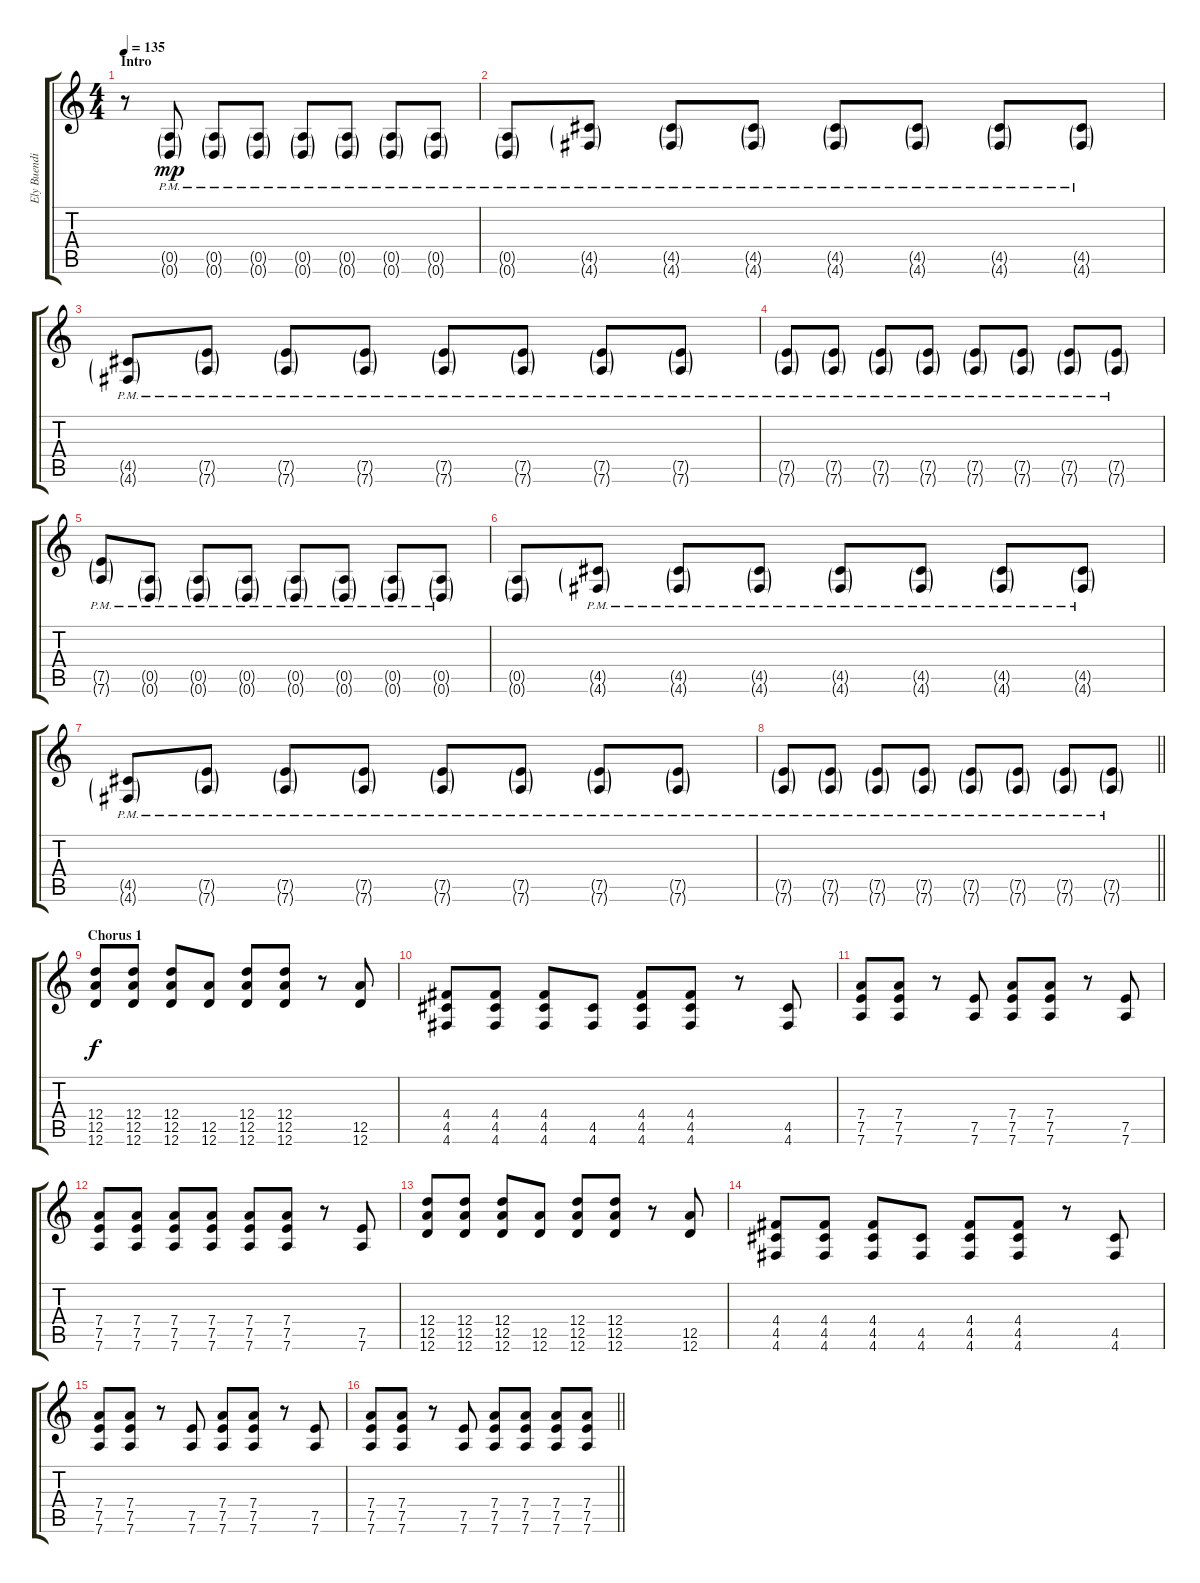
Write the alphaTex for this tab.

\track ("Ely Buendia " "Ely Buendi") {instrument overdrivenguitar}
\staff {score tabs}
\tuning (E4 B3 G3 D3 A2 D2) {hide}
\ts (4 4)
\section ("" "Intro")
\tempo 135
\clef g2
\ks c
r.8{dy mp instrument overdrivenguitar} (0.5{g pm} 0.6{g pm}).8 (0.5{g pm} 0.6{g pm}).8 (0.5{g pm} 0.6{g pm}).8 (0.5{g pm} 0.6{g pm}).8 (0.5{g pm} 0.6{g pm}).8 (0.5{g pm} 0.6{g pm}).8 (0.5{g pm} 0.6{g pm}).8 |
(0.5{g pm} 0.6{g pm}).8 (4.5{g pm} 4.6{g pm}).8 (4.5{g pm} 4.6{g pm}).8 (4.5{g pm} 4.6{g pm}).8 (4.5{g pm} 4.6{g pm}).8 (4.5{g pm} 4.6{g pm}).8 (4.5{g pm} 4.6{g pm}).8 (4.5{g pm} 4.6{g pm}).8 |
(4.5{g pm} 4.6{g pm}).8 (7.5{g pm} 7.6{g pm}).8 (7.5{g pm} 7.6{g pm}).8 (7.5{g pm} 7.6{g pm}).8 (7.5{g pm} 7.6{g pm}).8 (7.5{g pm} 7.6{g pm}).8 (7.5{g pm} 7.6{g pm}).8 (7.5{g pm} 7.6{g pm}).8 |
(7.5{g pm} 7.6{g pm}).8 (7.5{g pm} 7.6{g pm}).8 (7.5{g pm} 7.6{g pm}).8 (7.5{g pm} 7.6{g pm}).8 (7.5{g pm} 7.6{g pm}).8 (7.5{g pm} 7.6{g pm}).8 (7.5{g pm} 7.6{g pm}).8 (7.5{g pm} 7.6{g pm}).8 |
(7.5{g pm} 7.6{g}).8 (0.5{g pm} 0.6{g pm}).8 (0.5{g pm} 0.6{g pm}).8 (0.5{g pm} 0.6{g pm}).8 (0.5{g pm} 0.6{g pm}).8 (0.5{g pm} 0.6{g pm}).8 (0.5{g pm} 0.6{g pm}).8 (0.5{g pm} 0.6{g pm}).8 |
(0.5{g} 0.6{g}).8 (4.5{g pm} 4.6{g pm}).8 (4.5{g pm} 4.6{g pm}).8 (4.5{g pm} 4.6{g pm}).8 (4.5{g pm} 4.6{g pm}).8 (4.5{g pm} 4.6{g pm}).8 (4.5{g pm} 4.6{g pm}).8 (4.5{g pm} 4.6{g pm}).8 |
(4.5{g pm} 4.6{g pm}).8 (7.5{g pm} 7.6{g}).8 (7.5{g pm} 7.6{g}).8 (7.5{g pm} 7.6{g}).8 (7.5{g pm} 7.6{g}).8 (7.5{g pm} 7.6{g}).8 (7.5{g pm} 7.6{g}).8 (7.5{g pm} 7.6{g}).8 |
\barLineRight lightlight
(7.5{g pm} 7.6{g pm}).8 (7.5{g pm} 7.6{g}).8 (7.5{g pm} 7.6{g}).8 (7.5{g pm} 7.6{g}).8 (7.5{g pm} 7.6{g}).8 (7.5{g pm} 7.6{g}).8 (7.5{g pm} 7.6{g}).8 (7.5{g pm} 7.6{g}).8 |
\section ("" "Chorus 1")
(12.4 12.5 12.6).8{dy f} (12.4 12.5 12.6).8 (12.4 12.5 12.6).8 (12.5 12.6).8 (12.4 12.5 12.6).8 (12.4 12.5 12.6).8 r.8 (12.5 12.6).8 |
(4.4 4.5 4.6).8 (4.4 4.5 4.6).8 (4.4 4.5 4.6).8 (4.5 4.6).8 (4.4 4.5 4.6).8 (4.4 4.5 4.6).8 r.8 (4.5 4.6).8 |
(7.4 7.5 7.6).8 (7.4 7.5 7.6).8 r.8 (7.5 7.6).8 (7.4 7.5 7.6).8 (7.4 7.5 7.6).8 r.8 (7.5 7.6).8 |
(7.4 7.5 7.6).8 (7.4 7.5 7.6).8 (7.4 7.5 7.6).8 (7.4 7.5 7.6).8 (7.4 7.5 7.6).8 (7.4 7.5 7.6).8 r.8 (7.5 7.6).8 |
(12.4 12.5 12.6).8 (12.4 12.5 12.6).8 (12.4 12.5 12.6).8 (12.5 12.6).8 (12.4 12.5 12.6).8 (12.4 12.5 12.6).8 r.8 (12.5 12.6).8 |
(4.4 4.5 4.6).8 (4.4 4.5 4.6).8 (4.4 4.5 4.6).8 (4.5 4.6).8 (4.4 4.5 4.6).8 (4.4 4.5 4.6).8 r.8 (4.5 4.6).8 |
(7.4 7.5 7.6).8 (7.4 7.5 7.6).8 r.8 (7.5 7.6).8 (7.4 7.5 7.6).8 (7.4 7.5 7.6).8 r.8 (7.5 7.6).8 |
\barLineRight lightlight
(7.4 7.5 7.6).8 (7.4 7.5 7.6).8 r.8 (7.5 7.6).8 (7.4 7.5 7.6).8 (7.4 7.5 7.6).8 (7.4 7.5 7.6).8 (7.4 7.5 7.6).8
